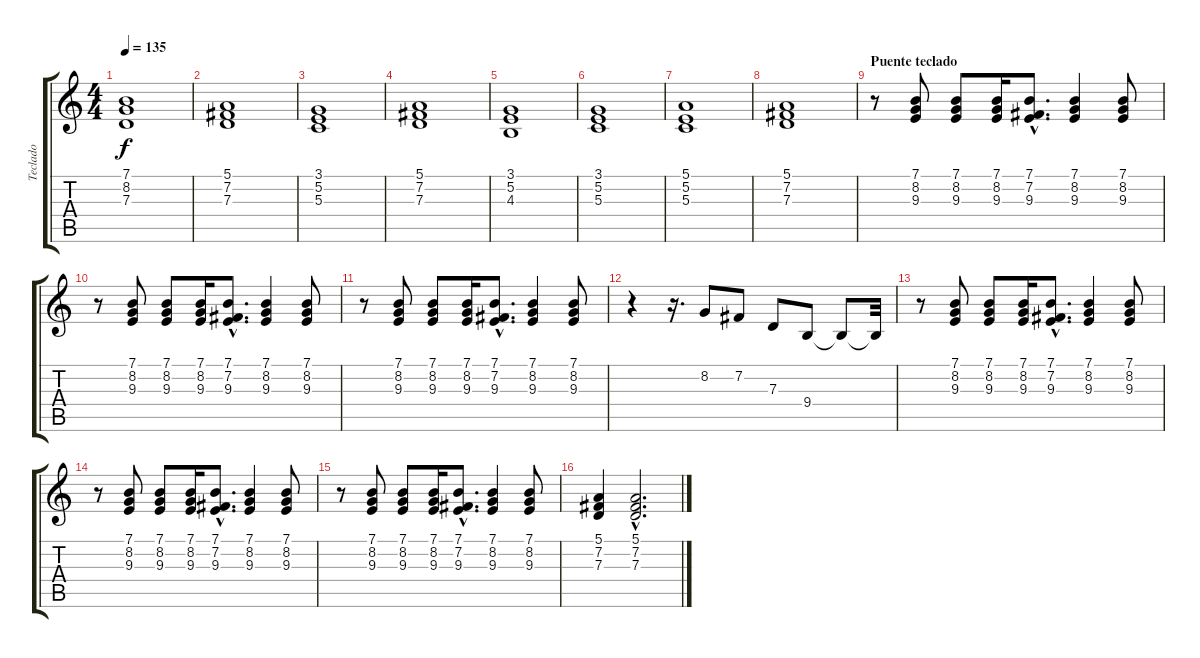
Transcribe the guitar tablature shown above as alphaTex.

\track ("Teclado" "Teclado") {instrument stringensemble1}
\staff {score tabs}
\tuning (E4 B3 G3 D3 A2 E2) {hide}
\ts (4 4)
\tempo 135
\clef g2
\ks c
(7.1 8.2 7.3).1{dy f} |
(5.1 7.2 7.3).1 |
(3.1 5.2 5.3).1 |
(5.1 7.2 7.3).1 |
(3.1 5.2 4.3).1 |
(3.1 5.2 5.3).1 |
(5.1 5.2 5.3).1 |
(5.1 7.2 7.3).1 |
\section ("" "Puente teclado")
r.8 (7.1 8.2 9.3).8 (7.1 8.2 9.3).8 (7.1 8.2 9.3).16 (7.1{hac} 7.2{hac} 9.3{hac}).8{d} (7.1 8.2 9.3).4 (7.1 8.2 9.3).8 |
r.8 (7.1 8.2 9.3).8 (7.1 8.2 9.3).8 (7.1 8.2 9.3).16 (7.1{hac} 7.2{hac} 9.3{hac}).8{d} (7.1 8.2 9.3).4 (7.1 8.2 9.3).8 |
r.8 (7.1 8.2 9.3).8 (7.1 8.2 9.3).8 (7.1 8.2 9.3).16 (7.1{hac} 7.2{hac} 9.3{hac}).8{d} (7.1 8.2 9.3).4 (7.1 8.2 9.3).8 |
r.4 r.16{d} 8.2.8 7.2.8 7.3.8 9.4.8 9.4{t}.8 9.4{t}.32 |
r.8 (7.1 8.2 9.3).8 (7.1 8.2 9.3).8 (7.1 8.2 9.3).16 (7.1{hac} 7.2{hac} 9.3{hac}).8{d} (7.1 8.2 9.3).4 (7.1 8.2 9.3).8 |
r.8 (7.1 8.2 9.3).8 (7.1 8.2 9.3).8 (7.1 8.2 9.3).16 (7.1{hac} 7.2{hac} 9.3{hac}).8{d} (7.1 8.2 9.3).4 (7.1 8.2 9.3).8 |
r.8 (7.1 8.2 9.3).8 (7.1 8.2 9.3).8 (7.1 8.2 9.3).16 (7.1{hac} 7.2{hac} 9.3{hac}).8{d} (7.1 8.2 9.3).4 (7.1 8.2 9.3).8 |
(5.1 7.2 7.3).4 (5.1{hac} 7.2{hac} 7.3{hac}).2{d}
